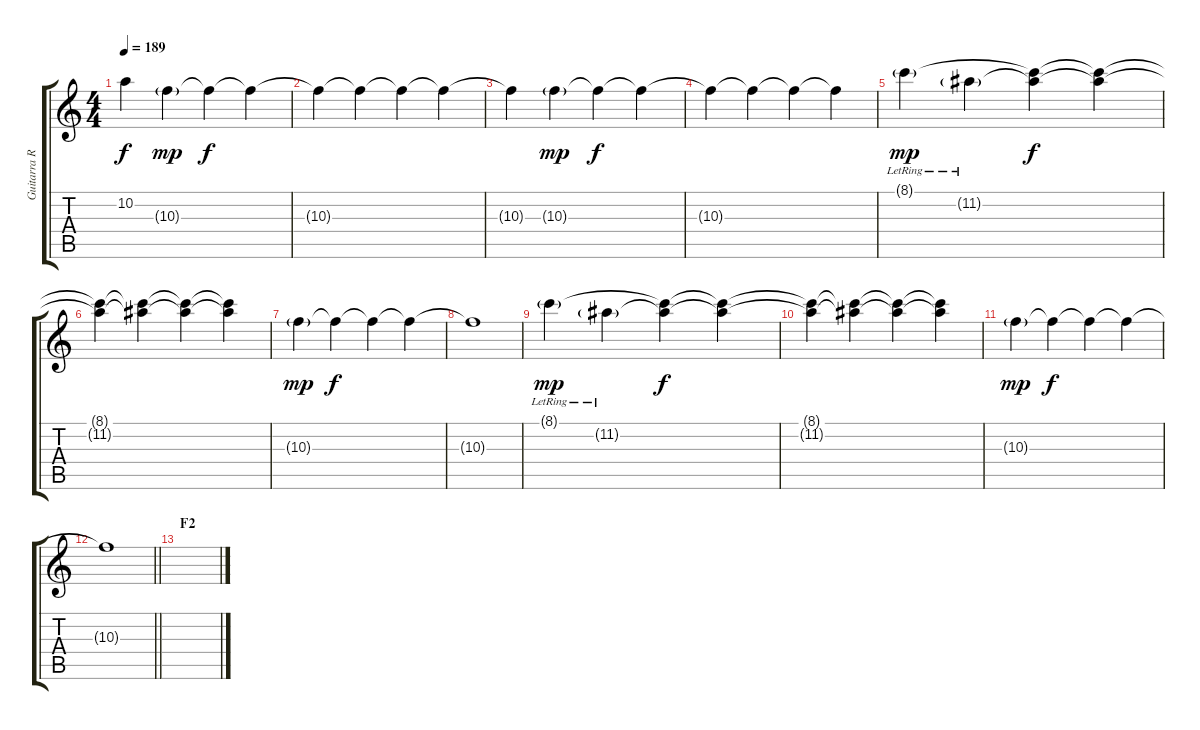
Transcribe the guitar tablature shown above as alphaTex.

\track ("Guitarra R2" "Guitarra R") {instrument electricguitarjazz}
\staff {score tabs}
\tuning (E4 B3 G3 D3 A2 D2) {hide}
\ts (4 4)
\tempo 189
\clef g2
\ks c
10.2{t}.4{dy f} 10.3{g}.4{dy mp} 10.3{t}.4{dy f} 10.3{t}.4 |
10.3{t}.4 10.3{t}.4 10.3{t}.4 10.3{t}.4 |
10.3{t}.4 10.3{g}.4{dy mp} 10.3{t}.4{dy f} 10.3{t}.4 |
10.3{t}.4 10.3{t}.4 10.3{t}.4 10.3{t}.4 |
8.1{g lr}.4{dy mp} 11.2{g lr}.4 (8.1{t} 11.2{t}).4{dy f} (8.1{t} 11.2{t}).4 |
(8.1{t} 11.2{t}).4 (8.1{t} 11.2{t}).4 (8.1{t} 11.2{t}).4 (8.1{t} 11.2{t}).4 |
10.3{g}.4{dy mp} 10.3{t}.4{dy f} 10.3{t}.4 10.3{t}.4 |
10.3{t}.1 |
8.1{g lr}.4{dy mp} 11.2{g lr}.4 (8.1{t} 11.2{t}).4{dy f} (8.1{t} 11.2{t}).4 |
(8.1{t} 11.2{t}).4 (8.1{t} 11.2{t}).4 (8.1{t} 11.2{t}).4 (8.1{t} 11.2{t}).4 |
10.3{g}.4{dy mp} 10.3{t}.4{dy f} 10.3{t}.4 10.3{t}.4 |
\barLineRight lightlight
10.3{t}.1 |
\section ("" "F2")
